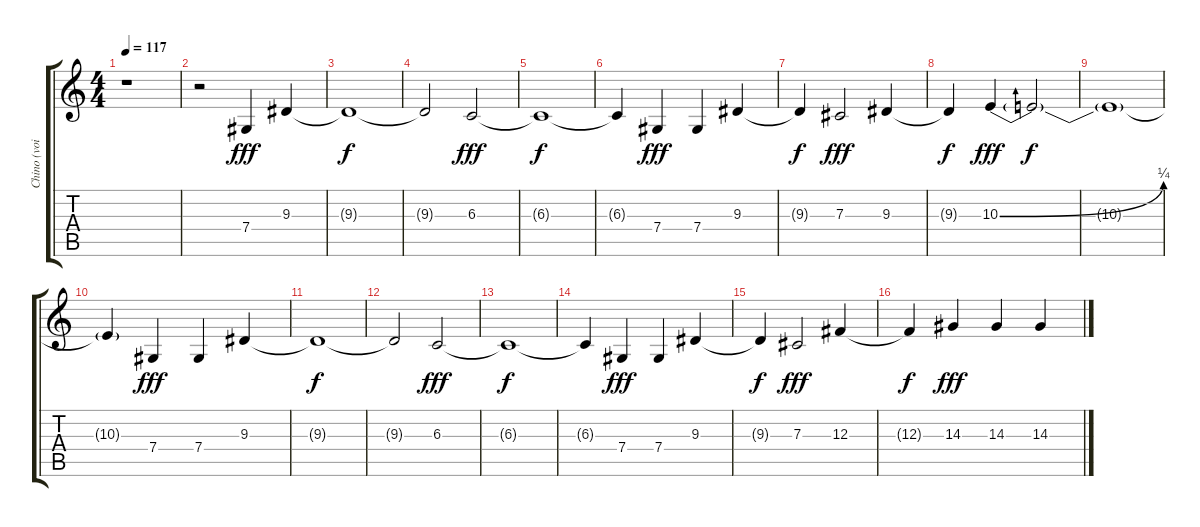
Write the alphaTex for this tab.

\track ("Chino (voice)" "Chino (voi") {instrument sopranosax}
\staff {score tabs}
\tuning (Eb4 Bb3 Gb3 Db3 Ab2 Db2) {hide}
\ts (4 4)
\tempo 117
\clef g2
\ks c
r.1{dy fff} |
r.2 7.4.4 9.3.4 |
9.3{t}.1{dy f} |
9.3{t}.2 6.3.2{dy fff} |
6.3{t}.1{dy f} |
6.3{t}.4 7.4.4{dy fff} 7.4.4 9.3.4 |
9.3{t}.4{dy f} 7.3.2{dy fff} 9.3.4 |
9.3{t}.4{dy f} 10.3{be (bend 0 0 60 1)}.4{dy fff} 10.3{t}.2{dy f} |
10.3{t}.1 |
10.3{t}.4 7.4.4{dy fff} 7.4.4 9.3.4 |
9.3{t}.1{dy f} |
9.3{t}.2 6.3.2{dy fff} |
6.3{t}.1{dy f} |
6.3{t}.4 7.4.4{dy fff} 7.4.4 9.3.4 |
9.3{t}.4{dy f} 7.3.2{dy fff} 12.3.4 |
12.3{t}.4{dy f} 14.3.4{dy fff} 14.3.4 14.3.4
